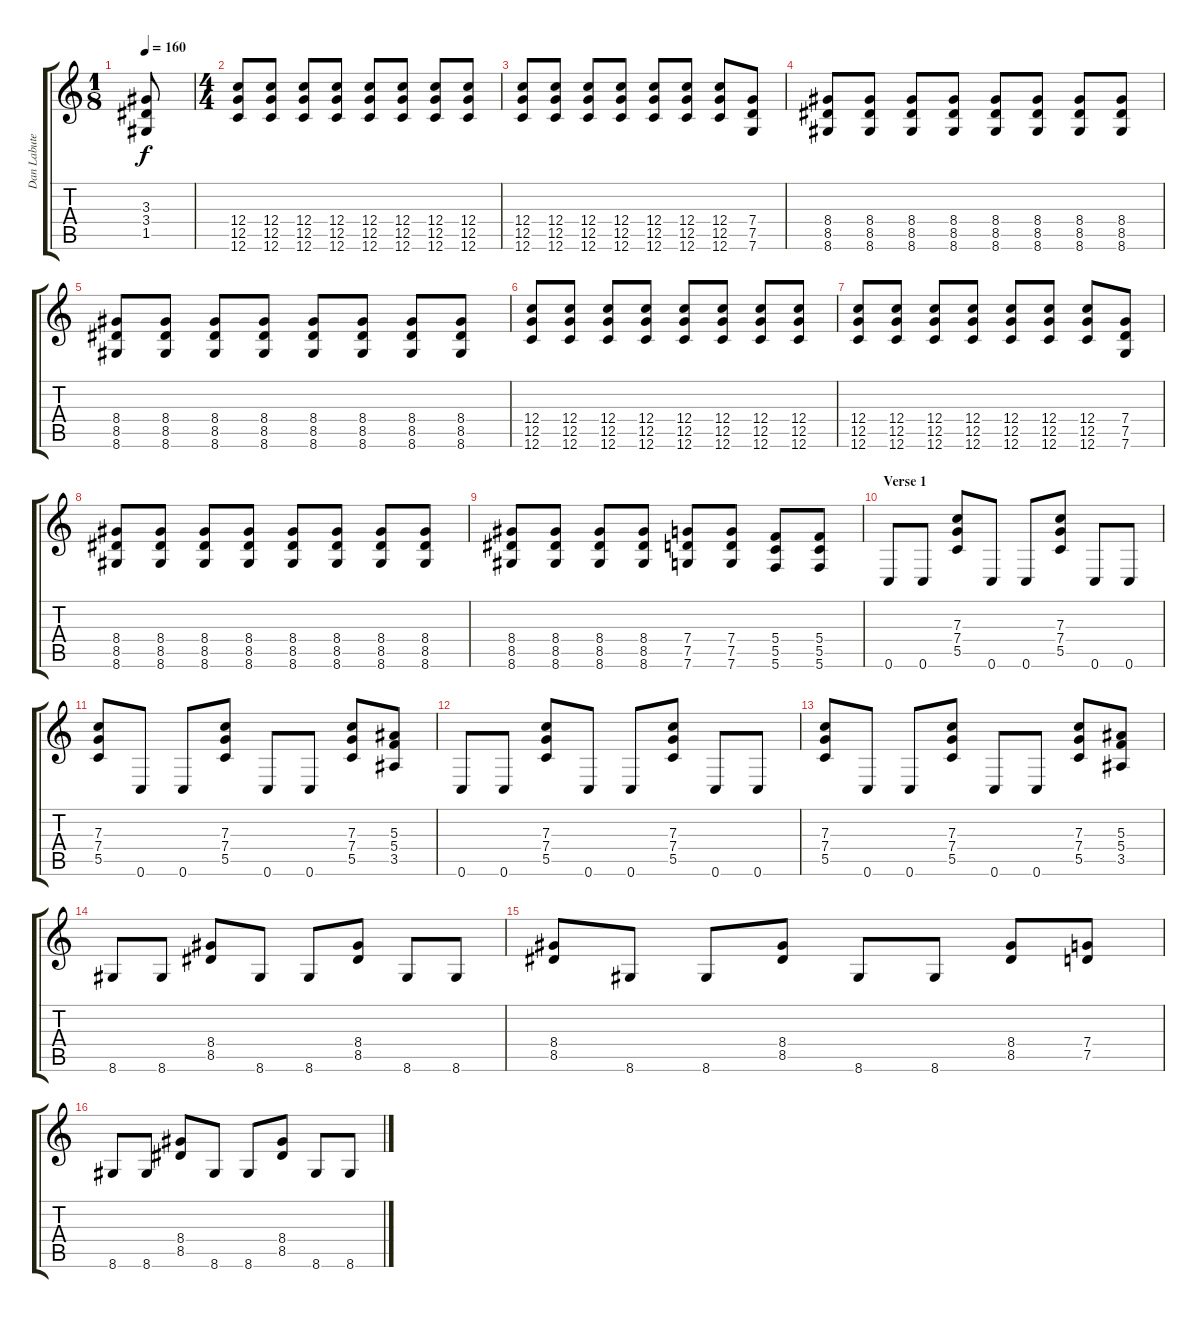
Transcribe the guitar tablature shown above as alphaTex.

\track ("Dan Labute" "Dan Labute") {instrument distortionguitar}
\staff {score tabs}
\tuning (D4 A3 F3 C3 G2 C2) {hide}
\ts (1 8)
\tempo 160
\clef g2
\ks c
(3.3{t} 3.4{t} 1.5{t}).8{dy f} |
\ts (4 4)
(12.4 12.5 12.6).8{volume 14} (12.4 12.5 12.6).8 (12.4 12.5 12.6).8 (12.4 12.5 12.6).8 (12.4 12.5 12.6).8 (12.4 12.5 12.6).8 (12.4 12.5 12.6).8 (12.4 12.5 12.6).8 |
(12.4 12.5 12.6).8 (12.4 12.5 12.6).8 (12.4 12.5 12.6).8 (12.4 12.5 12.6).8 (12.4 12.5 12.6).8 (12.4 12.5 12.6).8 (12.4 12.5 12.6).8 (7.4 7.5 7.6).8 |
(8.4 8.5 8.6).8 (8.4 8.5 8.6).8 (8.4 8.5 8.6).8 (8.4 8.5 8.6).8 (8.4 8.5 8.6).8 (8.4 8.5 8.6).8 (8.4 8.5 8.6).8 (8.4 8.5 8.6).8 |
(8.4 8.5 8.6).8 (8.4 8.5 8.6).8 (8.4 8.5 8.6).8 (8.4 8.5 8.6).8 (8.4 8.5 8.6).8 (8.4 8.5 8.6).8 (8.4 8.5 8.6).8 (8.4 8.5 8.6).8 |
(12.4 12.5 12.6).8 (12.4 12.5 12.6).8 (12.4 12.5 12.6).8 (12.4 12.5 12.6).8 (12.4 12.5 12.6).8 (12.4 12.5 12.6).8 (12.4 12.5 12.6).8 (12.4 12.5 12.6).8 |
(12.4 12.5 12.6).8 (12.4 12.5 12.6).8 (12.4 12.5 12.6).8 (12.4 12.5 12.6).8 (12.4 12.5 12.6).8 (12.4 12.5 12.6).8 (12.4 12.5 12.6).8 (7.4 7.5 7.6).8 |
(8.4 8.5 8.6).8 (8.4 8.5 8.6).8 (8.4 8.5 8.6).8 (8.4 8.5 8.6).8 (8.4 8.5 8.6).8 (8.4 8.5 8.6).8 (8.4 8.5 8.6).8 (8.4 8.5 8.6).8 |
(8.4 8.5 8.6).8 (8.4 8.5 8.6).8 (8.4 8.5 8.6).8 (8.4 8.5 8.6).8 (7.4 7.5 7.6).8 (7.4 7.5 7.6).8 (5.4 5.5 5.6).8 (5.4 5.5 5.6).8 |
\section ("" "Verse 1")
0.6.8{volume 14} 0.6.8 (7.3 7.4 5.5).8 0.6.8 0.6.8 (7.3 7.4 5.5).8 0.6.8 0.6.8 |
(7.3 7.4 5.5).8 0.6.8 0.6.8 (7.3 7.4 5.5).8 0.6.8 0.6.8 (7.3 7.4 5.5).8 (5.3 5.4 3.5).8 |
0.6.8 0.6.8 (7.3 7.4 5.5).8 0.6.8 0.6.8 (7.3 7.4 5.5).8 0.6.8 0.6.8 |
(7.3 7.4 5.5).8 0.6.8 0.6.8 (7.3 7.4 5.5).8 0.6.8 0.6.8 (7.3 7.4 5.5).8 (5.3 5.4 3.5).8 |
8.6.8 8.6.8 (8.4 8.5).8 8.6.8 8.6.8 (8.4 8.5).8 8.6.8 8.6.8 |
(8.4 8.5).8 8.6.8 8.6.8 (8.4 8.5).8 8.6.8 8.6.8 (8.4 8.5).8 (7.4 7.5).8 |
8.6.8 8.6.8 (8.4 8.5).8 8.6.8 8.6.8 (8.4 8.5).8 8.6.8 8.6.8
